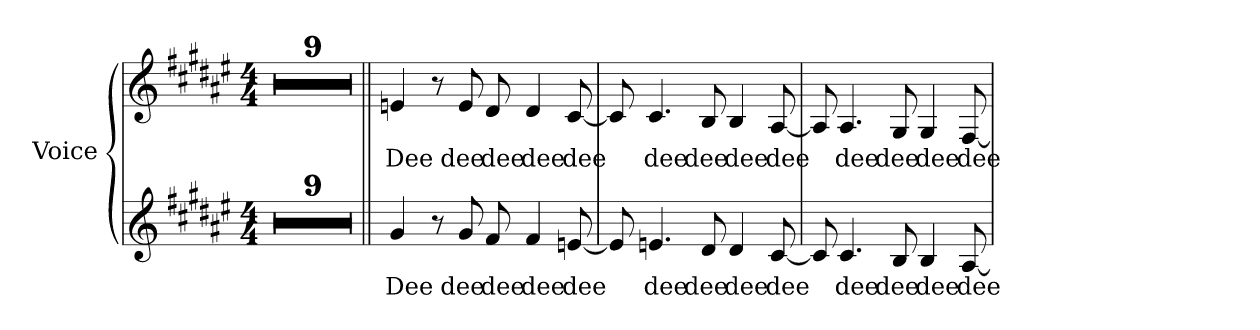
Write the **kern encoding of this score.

**kern	**text	**kern	**text
*part2	*part2	*part1	*part1
*staff2	*staff2	*staff1	*staff1
*I"Voice	*	*I"Voice	*
*I'Voice	*	*I'Voice	*
!!LO:PB:g=z
*clefG2	*	*clefG2	*
*k[f#c#g#d#a#e#]	*	*k[f#c#g#d#a#e#]	*
*F#:	*	*F#:	*
*M4/4	*	*M4/4	*
=	=	=	=
1r;<	.	1r;<	.
=1	=1	=1	=1
1r	.	1r	.
=2	=2	=2	=2
1r	.	1r	.
=3	=3	=3	=3
1r	.	1r	.
=4	=4	=4	=4
1r	.	1r	.
=5	=5	=5	=5
1r	.	1r	.
=6	=6	=6	=6
1r	.	1r	.
=7	=7	=7	=7
1r	.	1r	.
=8	=8	=8	=8
1r	.	1r	.
!!LO:LB:g=z
=9||	=9||	=9||	=9||
!	!LO:LY:b:color=#000000	!	!
!	!	!	!LO:LY:b:color=#000000
4g#i/	Dee	4eni/	Dee
8r	.	8r	.
!	!LO:LY:b:color=#000000	!	!
!	!	!	!LO:LY:b:color=#000000
8g#i/	dee	8ei/	dee
!	!LO:LY:b:color=#000000	!	!
!	!	!	!LO:LY:b:color=#000000
8f#i/	dee	8d#i/	dee
!	!LO:LY:b:color=#000000	!	!
!	!	!	!LO:LY:b:color=#000000
4f#i/	dee	4d#i/	dee
!	!LO:LY:b:color=#000000	!	!
!	!	!	!LO:LY:b:color=#000000
[8eni/	dee	[8c#i/	dee
=10	=10	=10	=10
8ei/]	.	8c#i/]	.
!	!LO:LY:b:color=#000000	!	!
!	!	!	!LO:LY:b:color=#000000
4.eni/	dee	4.c#i/	dee
!	!LO:LY:b:color=#000000	!	!
!	!	!	!LO:LY:b:color=#000000
8d#i/	dee	8Bi/	dee
!	!LO:LY:b:color=#000000	!	!
!	!	!	!LO:LY:b:color=#000000
4d#i/	dee	4Bi/	dee
!	!LO:LY:b:color=#000000	!	!
!	!	!	!LO:LY:b:color=#000000
[8c#i/	dee	[8A#i/	dee
=11	=11	=11	=11
8c#i/]	.	8A#i/]	.
!	!LO:LY:b:color=#000000	!	!
!	!	!	!LO:LY:b:color=#000000
4.c#i/	dee	4.A#i/	dee
!	!LO:LY:b:color=#000000	!	!
!	!	!	!LO:LY:b:color=#000000
8Bi/	dee	8G#i/	dee
!	!LO:LY:b:color=#000000	!	!
!	!	!	!LO:LY:b:color=#000000
4Bi/	dee	4G#i/	dee
!	!LO:LY:b:color=#000000	!	!
!	!	!	!LO:LY:b:color=#000000
[8A#i/	dee	[8F#i/	dee
=	=	=	=
*-	*-	*-	*-
